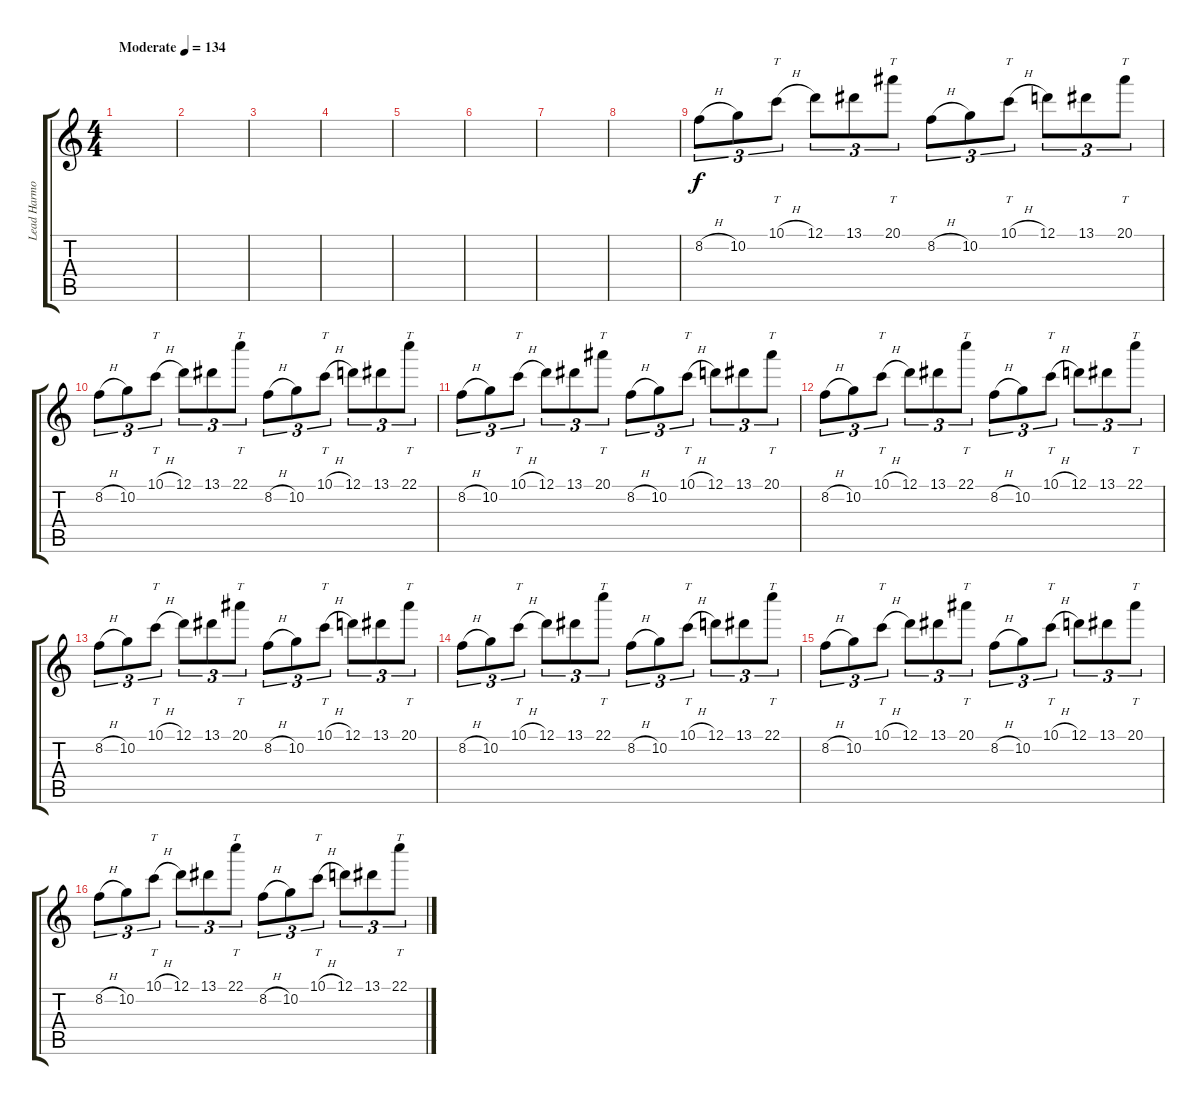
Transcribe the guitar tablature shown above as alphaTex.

\track ("Lead Harmony" "Lead Harmo") {instrument overdrivenguitar}
\staff {score tabs}
\tuning (D4 A3 F3 C3 G2 C2) {hide}
\ts (4 4)
\tempo (134 "Moderate")
\clef g2
\ks c
|
|
|
|
|
|
|
|
8.2{h}.8{tu (3 2)} 10.2.8{tu (3 2)} 10.1{h}.8{tt tu (3 2)} 12.1.8{tu (3 2)} 13.1.8{tu (3 2)} 20.1.8{tt tu (3 2)} 8.2{h}.8{tu (3 2)} 10.2.8{tu (3 2)} 10.1{h}.8{tt tu (3 2)} 12.1.8{tu (3 2)} 13.1.8{tu (3 2)} 20.1.8{tt tu (3 2)} |
8.2{h}.8{tu (3 2)} 10.2.8{tu (3 2)} 10.1{h}.8{tt tu (3 2)} 12.1.8{tu (3 2)} 13.1.8{tu (3 2)} 22.1.8{tt tu (3 2)} 8.2{h}.8{tu (3 2)} 10.2.8{tu (3 2)} 10.1{h}.8{tt tu (3 2)} 12.1.8{tu (3 2)} 13.1.8{tu (3 2)} 22.1.8{tt tu (3 2)} |
8.2{h}.8{tu (3 2)} 10.2.8{tu (3 2)} 10.1{h}.8{tt tu (3 2)} 12.1.8{tu (3 2)} 13.1.8{tu (3 2)} 20.1.8{tt tu (3 2)} 8.2{h}.8{tu (3 2)} 10.2.8{tu (3 2)} 10.1{h}.8{tt tu (3 2)} 12.1.8{tu (3 2)} 13.1.8{tu (3 2)} 20.1.8{tt tu (3 2)} |
8.2{h}.8{tu (3 2)} 10.2.8{tu (3 2)} 10.1{h}.8{tt tu (3 2)} 12.1.8{tu (3 2)} 13.1.8{tu (3 2)} 22.1.8{tt tu (3 2)} 8.2{h}.8{tu (3 2)} 10.2.8{tu (3 2)} 10.1{h}.8{tt tu (3 2)} 12.1.8{tu (3 2)} 13.1.8{tu (3 2)} 22.1.8{tt tu (3 2)} |
8.2{h}.8{tu (3 2)} 10.2.8{tu (3 2)} 10.1{h}.8{tt tu (3 2)} 12.1.8{tu (3 2)} 13.1.8{tu (3 2)} 20.1.8{tt tu (3 2)} 8.2{h}.8{tu (3 2)} 10.2.8{tu (3 2)} 10.1{h}.8{tt tu (3 2)} 12.1.8{tu (3 2)} 13.1.8{tu (3 2)} 20.1.8{tt tu (3 2)} |
8.2{h}.8{tu (3 2)} 10.2.8{tu (3 2)} 10.1{h}.8{tt tu (3 2)} 12.1.8{tu (3 2)} 13.1.8{tu (3 2)} 22.1.8{tt tu (3 2)} 8.2{h}.8{tu (3 2)} 10.2.8{tu (3 2)} 10.1{h}.8{tt tu (3 2)} 12.1.8{tu (3 2)} 13.1.8{tu (3 2)} 22.1.8{tt tu (3 2)} |
8.2{h}.8{tu (3 2)} 10.2.8{tu (3 2)} 10.1{h}.8{tt tu (3 2)} 12.1.8{tu (3 2)} 13.1.8{tu (3 2)} 20.1.8{tt tu (3 2)} 8.2{h}.8{tu (3 2)} 10.2.8{tu (3 2)} 10.1{h}.8{tt tu (3 2)} 12.1.8{tu (3 2)} 13.1.8{tu (3 2)} 20.1.8{tt tu (3 2)} |
8.2{h}.8{tu (3 2)} 10.2.8{tu (3 2)} 10.1{h}.8{tt tu (3 2)} 12.1.8{tu (3 2)} 13.1.8{tu (3 2)} 22.1.8{tt tu (3 2)} 8.2{h}.8{tu (3 2)} 10.2.8{tu (3 2)} 10.1{h}.8{tt tu (3 2)} 12.1.8{tu (3 2)} 13.1.8{tu (3 2)} 22.1.8{tt tu (3 2)}
